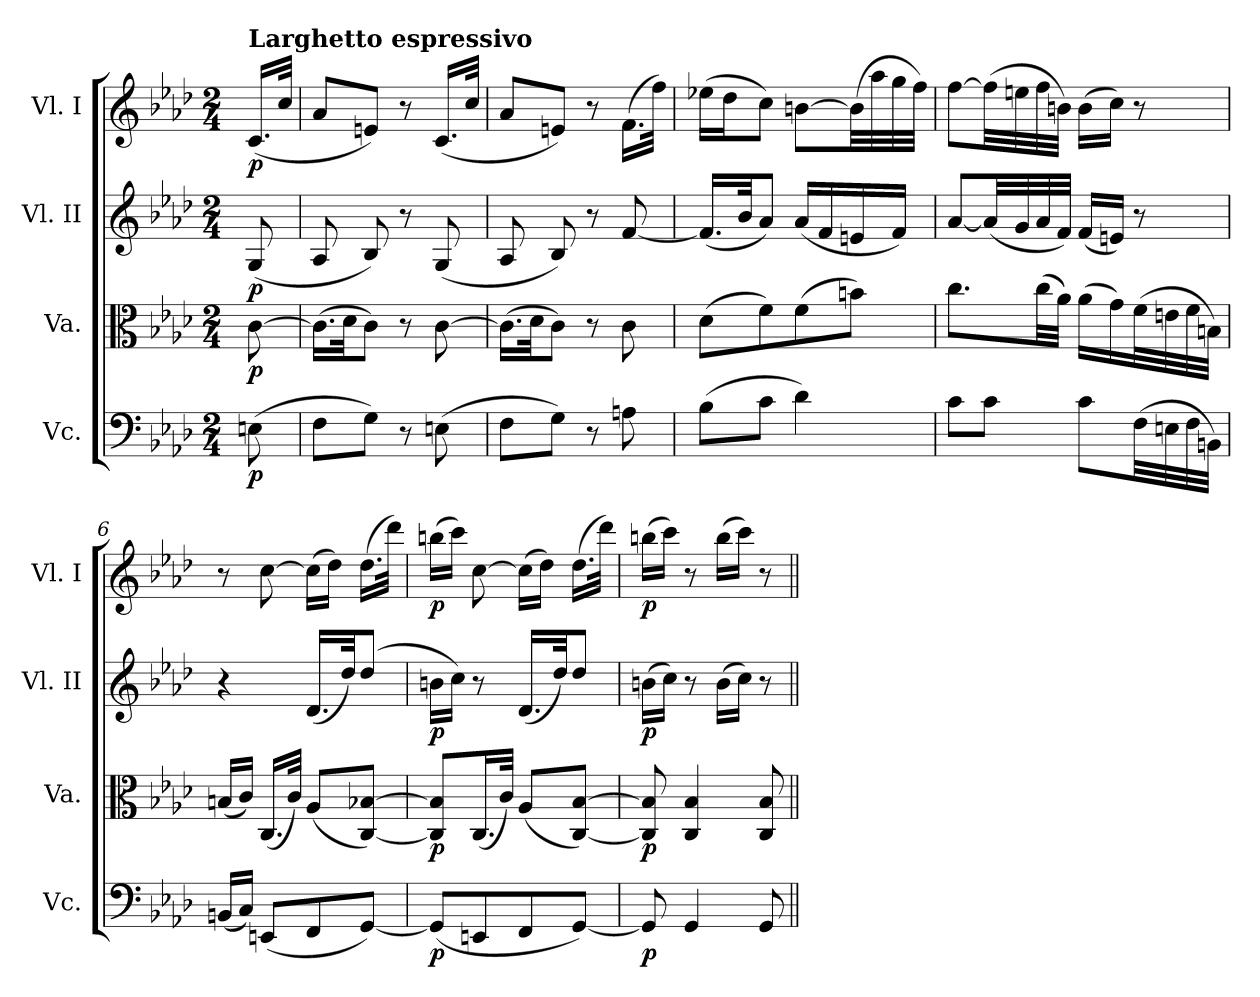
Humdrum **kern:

**kern	**dynam	**kern	**dynam	**kern	**dynam	**kern	**dynam
*part4	*part4	*part3	*part3	*part2	*part2	*part1	*part1
*staff4	*staff4	*staff3	*staff3	*staff2	*staff2	*staff1	*staff1
*I"Vc.	*	*I"Va.	*	*I"Vl. II	*	*I"Vl. I	*
*I'Vc.	*	*I'Va.	*	*I'Vl. II	*	*I'Vl. I	*
*clefF4	*	*clefC3	*	*clefG2	*	*clefG2	*
*k[b-e-a-d-]	*	*k[b-e-a-d-]	*	*k[b-e-a-d-]	*	*k[b-e-a-d-]	*
*f:	*	*f:	*	*f:	*	*f:	*
*M2/4	*	*M2/4	*	*M2/4	*	*M2/4	*
=1	=1	=1	=1	=1	=1	=1	=1
!	!	!	!	!	!	!LO:TX:a:B:t=Larghetto espressivo	!
!	!LO:DY:b	!	!LO:DY:b	!	!LO:DY:b	!	!LO:DY:b
(>8En\	p	[8c\	p	(<8G/	p	(>16.c/LL	p
.	.	.	.	.	.	32cc/JJk	.
=2	=2	=2	=2	=2	=2	=2	=2
8F\L	.	(>16.c\LL]	.	8A-/	.	8a-/L	.
.	.	32d-\Jk	.	.	.	.	.
8G\J)	.	8c\J)	.	8B-/)	.	8en/J)	.
8r	.	8r	.	8r	.	8r	.
(>8En\	.	[8c\	.	(<8G/	.	(<16.c/LL	.
.	.	.	.	.	.	32cc/JJk	.
=3	=3	=3	=3	=3	=3	=3	=3
8F\L	.	(>16.c\LL]	.	8A-/	.	8a-/L	.
.	.	32d-\Jk	.	.	.	.	.
8G\J)	.	8c\J)	.	8B-/)	.	8en/J)	.
8r	.	8r	.	8r	.	8r	.
8An\	.	8c\	.	[8f/	.	(>16.f\LL	.
.	.	.	.	.	.	32ff\JJk)	.
=4	=4	=4	=4	=4	=4	=4	=4
!	!LO:DY:b	!	!LO:DY:b	!	!LO:DY:b	!	!LO:DY:b
(>8B-\L	cresc.	(>8d-\L	cresc.	(<16.f/LL]	cresc.	(>16ee-X\LL	cresc.
.	.	.	.	.	.	16dd-\J	.
.	.	.	.	32b-/Jk	.	.	.
8c\J	.	8f\)	.	8a-/J)	.	8cc\J)	.
4d-\)	.	(>8f\	.	(<16a-/LL	.	[8bn\L	.
.	.	.	.	16f/	.	.	.
.	.	8bn\J)	.	16en/	.	(>32b\LL]	.
.	.	.	.	.	.	32aa-\	.
.	.	.	.	16f/JJ)	.	32gg\	.
.	.	.	.	.	.	32ff\JJJ)	.
=5	=5	=5	=5	=5	=5	=5	=5
!	!LO:DY:b	!	!LO:DY:b	!	!LO:DY:b	!	!LO:DY:b
8c\L	dim.	8.cc\L	dim.	[8a-/L	dim.	[8ff\L	dim.
8c\J	.	.	.	(<32a-/LL]	.	(>32ff\LL]	.
.	.	.	.	32g/	.	32een\	.
.	.	(>32cc\LL	.	32a-/	.	32ff\	.
.	.	32a-\JJJ)	.	32f/JJJ)	.	32bn\JJJ)	.
8c\L	.	(>16a-\LL	.	(<16f/LL	.	(>16b\LL	.
.	.	16g\)	.	16en/JJ)	.	16cc\JJ)	.
(>32F\LL	.	(>32f\L	.	8r	.	8r	.
32En\	.	32en\	.	.	.	.	.
32F\	.	32f\	.	.	.	.	.
32BBn\JJJ)	.	32Bn\JJJ)	.	.	.	.	.
=6	=6	=6	=6	=6	=6	=6	=6
(<16BBn/LL	.	(<16Bn/LL	.	4r	.	8r	.
16C/JJ)	.	16c/JJ)	.	.	.	.	.
!	!LO:DY:b	!	!LO:DY:b	!	!	!	!LO:DY:b
(<8EEn/L	cresc.	(<16.C/LL	cresc.	.	.	[8cc\	cresc.
.	.	32c/JJk)	.	.	.	.	.
!	!	!	!	!	!LO:DY:b	!	!
8FF/	.	(<8A-/L	.	(<16.d-/LL	cresc.	(>16cc\LL]	.
.	.	.	.	.	.	16dd-\JJ)	.
.	.	.	.	32dd-/Jk)	.	.	.
[8GG/J)	.	[8C/ [8B-X/J)	.	(>8dd-/J	.	(>16.dd-\LL	.
.	.	.	.	.	.	32ddd-\JJk)	.
=7	=7	=7	=7	=7	=7	=7	=7
!	!LO:DY:b	!	!LO:DY:b	!	!LO:DY:b	!	!LO:DY:b
(<8GG/L]	p	8C]/ 8B-]/L	p	16bn\LL	p	(>16bbn\LL	p
.	.	.	.	16cc\JJ)	.	16ccc\JJ)	.
!	!LO:DY:b	!	!LO:DY:b	!	!	!	!LO:DY:b
8EEn/	cresc.	(<16.C/L	cresc.	8r	.	[8cc\	cresc.
.	.	32c/JJk)	.	.	.	.	.
!	!	!	!	!	!LO:DY:b	!	!
8FF/	.	(<8A-/L	.	(<16.d-/LL	cresc.	(>16cc\LL]	.
.	.	.	.	.	.	16dd-\JJ)	.
.	.	.	.	32dd-/Jk)	.	.	.
[8GG/J)	.	[8C/ [8B-/J)	.	8dd-/J	.	(>16.dd-\LL	.
.	.	.	.	.	.	32ddd-\JJk)	.
=8	=8	=8	=8	=8	=8	=8	=8
!	!LO:DY:b	!	!LO:DY:b	!	!LO:DY:b	!	!LO:DY:b
8GG/]	p	8C]/ 8B-]/	p	(>16bn\LL	p	(>16bbn\LL	p
.	.	.	.	16cc\JJ)	.	16ccc\JJ)	.
4GG/	.	4C/ 4B-/	.	8r	.	8r	.
.	.	.	.	(>16b\LL	.	(>16bb\LL	.
.	.	.	.	16cc\JJ)	.	16ccc\JJ)	.
8GG/	.	8C/ 8B-/	.	8r	.	8r	.
=||	=||	=||	=||	=||	=||	=||	=||
*-	*-	*-	*-	*-	*-	*-	*-
